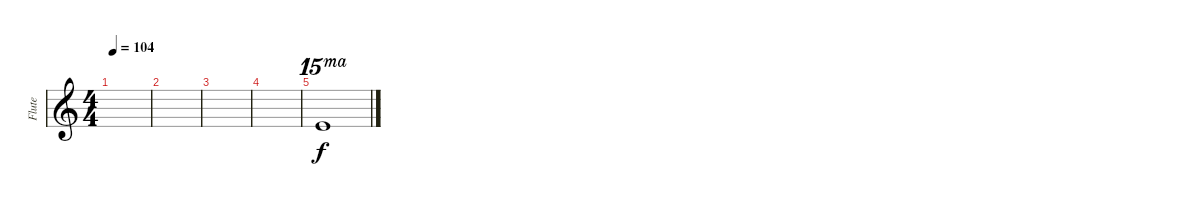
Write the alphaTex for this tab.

\track ("Flute" "Flute") {instrument flute}
\staff {score}
\tuning (E5 C5 G4 C4 G3 C3) {hide}
\ts (4 4)
\tempo 104
\clef g2
\ks c
|
|
|
|
12.1.1{ot 15ma}
